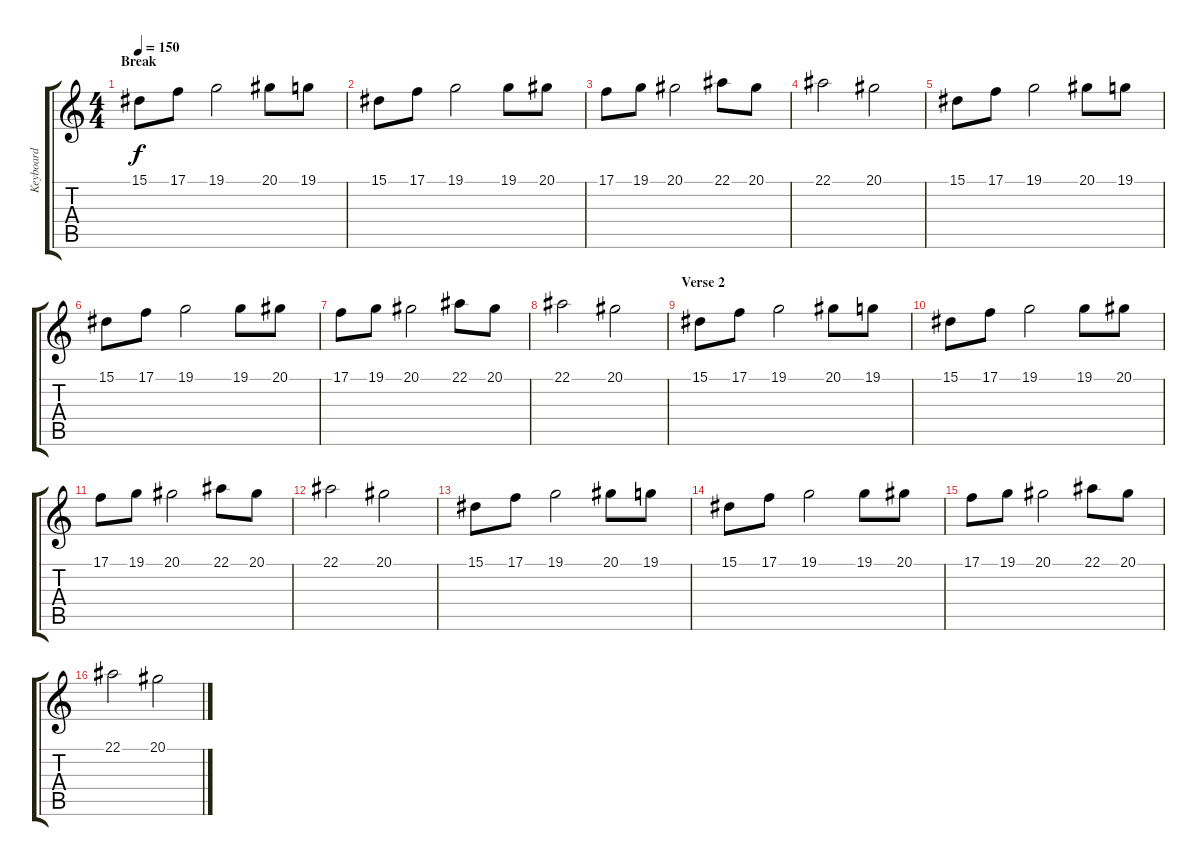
\track ("Keyboard" "Keyboard") {instrument tremolostrings}
\staff {score tabs}
\tuning (C4 G3 Eb3 Bb2 F2 C2) {hide}
\ts (4 4)
\section ("" "Break")
\tempo 150
\clef g2
\ks c
15.1.8{dy f} 17.1.8 19.1.2 20.1.8 19.1.8 |
15.1.8 17.1.8 19.1.2 19.1.8 20.1.8 |
17.1.8 19.1.8 20.1.2 22.1.8 20.1.8 |
22.1.2 20.1.2 |
15.1.8 17.1.8 19.1.2 20.1.8 19.1.8 |
15.1.8 17.1.8 19.1.2 19.1.8 20.1.8 |
17.1.8 19.1.8 20.1.2 22.1.8 20.1.8 |
22.1.2 20.1.2 |
\section ("" "Verse 2")
15.1.8 17.1.8 19.1.2 20.1.8 19.1.8 |
15.1.8 17.1.8 19.1.2 19.1.8 20.1.8 |
17.1.8 19.1.8 20.1.2 22.1.8 20.1.8 |
22.1.2 20.1.2 |
15.1.8 17.1.8 19.1.2 20.1.8 19.1.8 |
15.1.8 17.1.8 19.1.2 19.1.8 20.1.8 |
17.1.8 19.1.8 20.1.2 22.1.8 20.1.8 |
22.1.2 20.1.2
